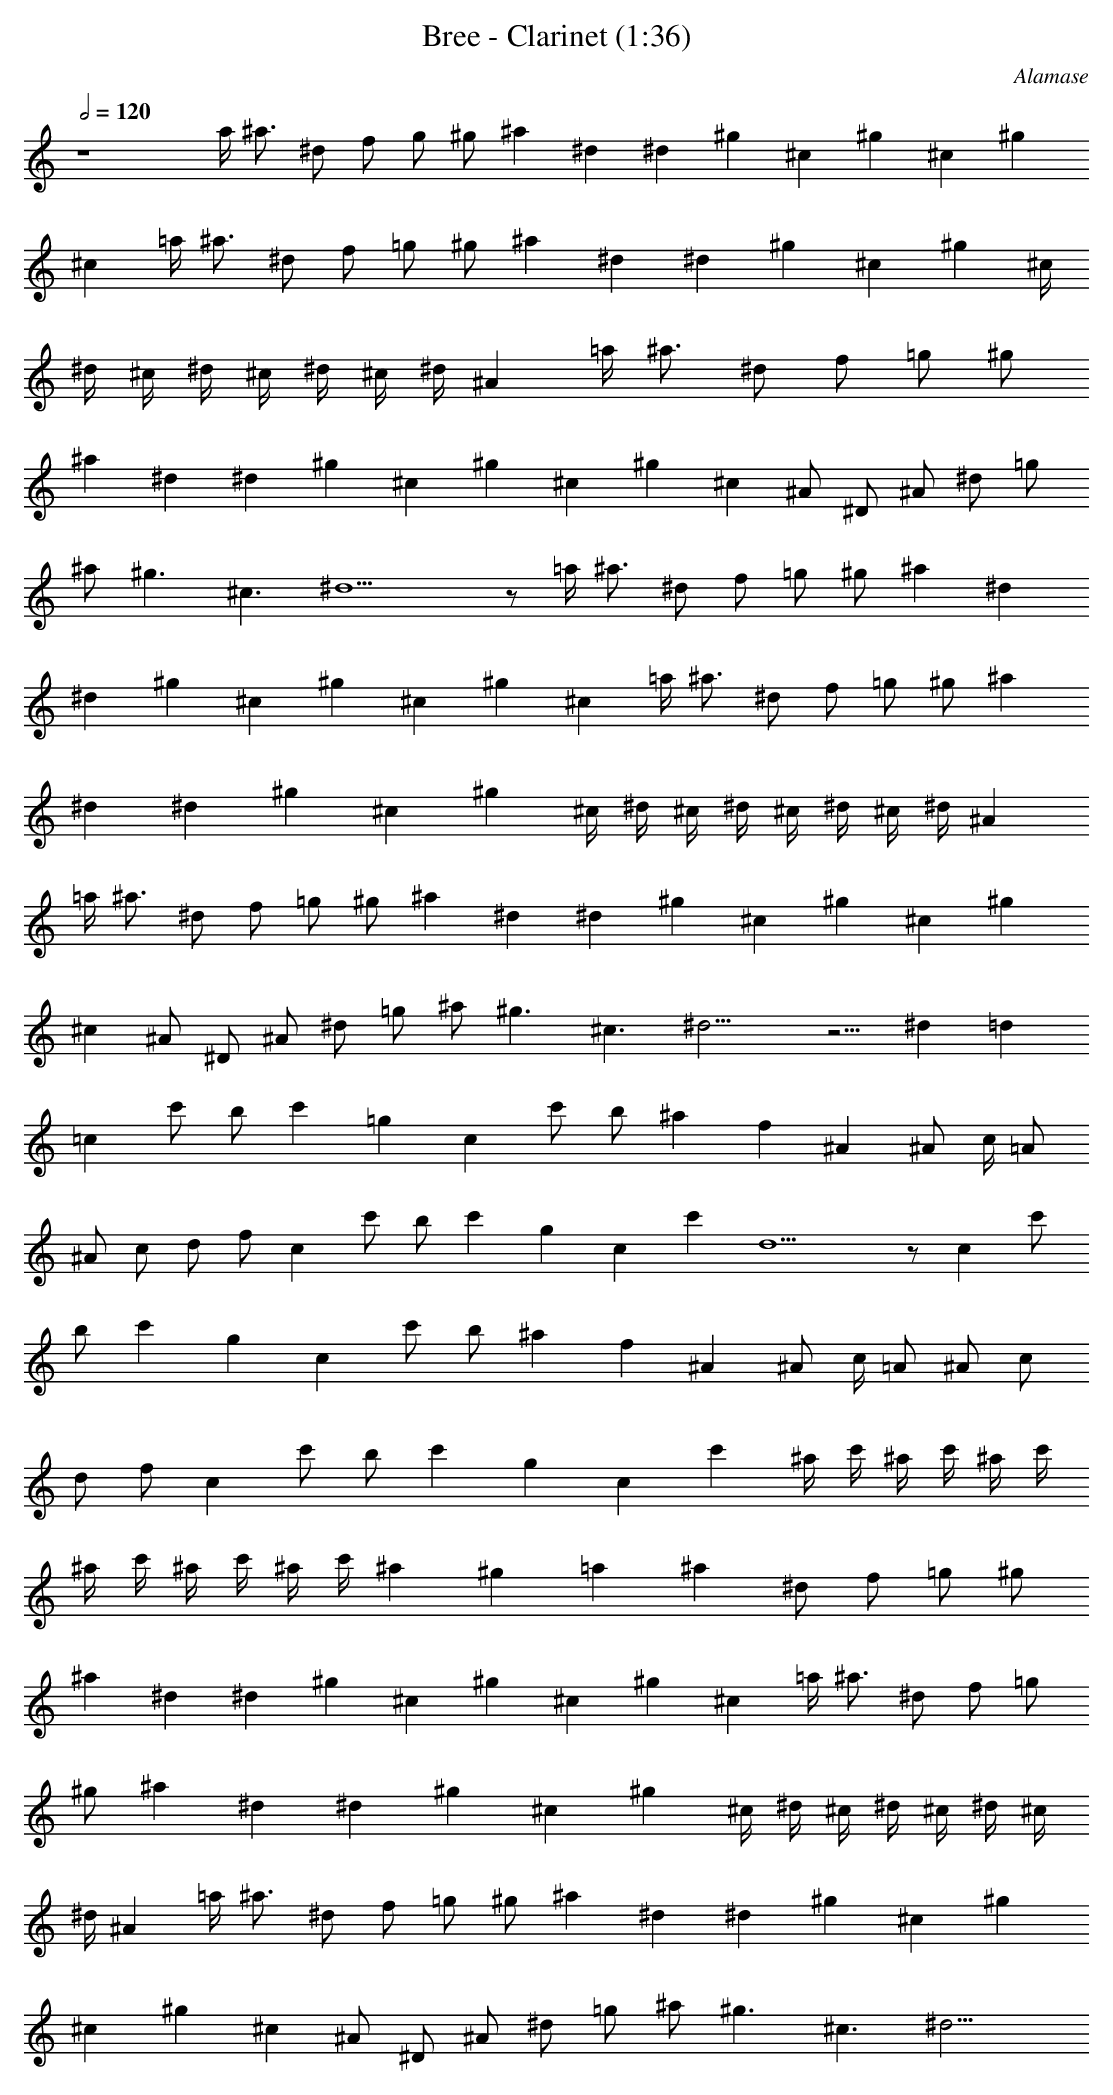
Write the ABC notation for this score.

X:1
T:Bree - Clarinet (1:36)
C:Alamase
L:1/2
Q:120
K:C
z2 a/8 ^a3/8 ^d/4 f/4 g/4 ^g/4 ^a/2 ^d/2 ^d/2 ^g/2 ^c/2 ^g/2 ^c/2 ^g/2
^c/2 =a/8 ^a3/8 ^d/4 f/4 =g/4 ^g/4 ^a/2 ^d/2 ^d/2 ^g/2 ^c/2 ^g/2 ^c/8
^d/8 ^c/8 ^d/8 ^c/8 ^d/8 ^c/8 ^d/8 ^A/2 =a/8 ^a3/8 ^d/4 f/4 =g/4 ^g/4
^a/2 ^d/2 ^d/2 ^g/2 ^c/2 ^g/2 ^c/2 ^g/2 ^c/2 ^A/4 ^D/4 ^A/4 ^d/4 =g/4
^a/4 ^g3/4 ^c3/4 ^d11/4 z/4 =a/8 ^a3/8 ^d/4 f/4 =g/4 ^g/4 ^a/2 ^d/2
^d/2 ^g/2 ^c/2 ^g/2 ^c/2 ^g/2 ^c/2 =a/8 ^a3/8 ^d/4 f/4 =g/4 ^g/4 ^a/2
^d/2 ^d/2 ^g/2 ^c/2 ^g/2 ^c/8 ^d/8 ^c/8 ^d/8 ^c/8 ^d/8 ^c/8 ^d/8 ^A/2
=a/8 ^a3/8 ^d/4 f/4 =g/4 ^g/4 ^a/2 ^d/2 ^d/2 ^g/2 ^c/2 ^g/2 ^c/2 ^g/2
^c/2 ^A/4 ^D/4 ^A/4 ^d/4 =g/4 ^a/4 ^g3/4 ^c3/4 ^d11/8 z5/8 ^d/2 =d/2
=c/2 c'/4 b/4 c'/2 =g/2 c/2 c'/4 b/4 ^a/2 f/2 ^A/2 [^A/4z/8] c/8 =A/4
^A/4 c/4 d/4 f/4 c/2 c'/4 b/4 c'/2 g/2 c/2 c'/2 d11/4 z/4 c/2 c'/4
b/4 c'/2 g/2 c/2 c'/4 b/4 ^a/2 f/2 ^A/2 [^A/4z/8] c/8 =A/4 ^A/4 c/4
d/4 f/4 c/2 c'/4 b/4 c'/2 g/2 c/2 c'/2 ^a/8 c'/8 ^a/8 c'/8 ^a/8 c'/8
^a/8 c'/8 ^a/8 c'/8 ^a/8 c'/8 ^a/2 ^g/2 =a/2 ^a/2 ^d/4 f/4 =g/4 ^g/4
^a/2 ^d/2 ^d/2 ^g/2 ^c/2 ^g/2 ^c/2 ^g/2 ^c/2 =a/8 ^a3/8 ^d/4 f/4 =g/4
^g/4 ^a/2 ^d/2 ^d/2 ^g/2 ^c/2 ^g/2 ^c/8 ^d/8 ^c/8 ^d/8 ^c/8 ^d/8 ^c/8
^d/8 ^A/2 =a/8 ^a3/8 ^d/4 f/4 =g/4 ^g/4 ^a/2 ^d/2 ^d/2 ^g/2 ^c/2 ^g/2
^c/2 ^g/2 ^c/2 ^A/4 ^D/4 ^A/4 ^d/4 =g/4 ^a/4 ^g3/4 ^c3/4 ^d11/8
